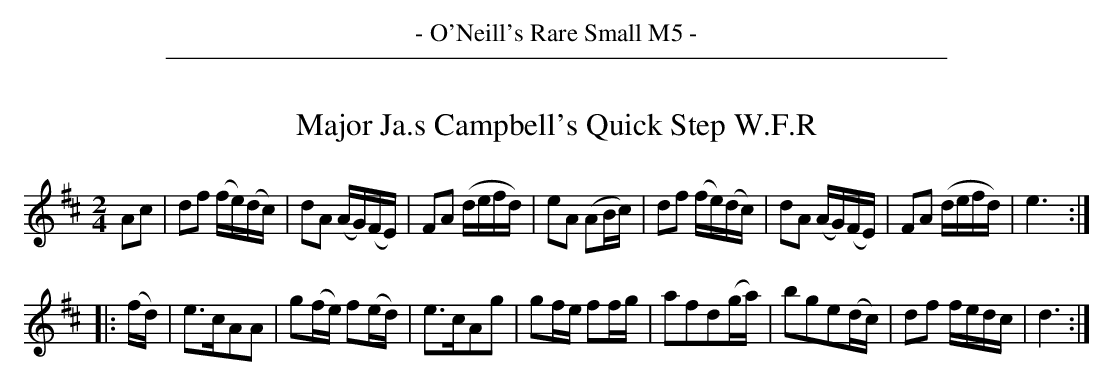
X:1
T: Major Ja.s Campbell's Quick Step W.F.R
M: 2/4
L: 1/16
K: D
A2c2 |\
d2f2 (fe)(dc) | d2A2 (AG)(FE) | F2A2 (defd) | e2A2 (A2Bc) |\
d2f2 (fe)(dc) | d2A2 (AG)(FE) | F2A2 (defd) | e6 ::
(fd) |\
e3cA2A2 | g2(fe) f2(ed) | e3cA2g2 | g2fe f2fg |\
a2f2d2(ga) | b2g2e2(dc) | d2f2 fedc | d6 :|
